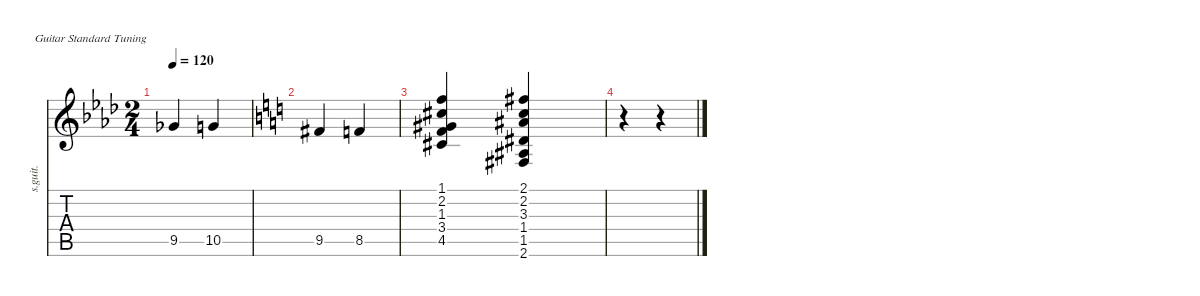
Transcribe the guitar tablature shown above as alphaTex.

\defaultSystemsLayout 4
\hideDynamics
\bracketExtendMode nobrackets
\otherSystemsTrackNameOrientation horizontal
\track ("Steel Guitar" "s.guit.") {instrument acousticguitarsteel}
\staff {score tabs}
\tuning (E4 B3 G3 D3 A2 E2)
\ts (2 4)
\beaming (8 2 2)
\tempo 120
\clef g2
\ks ab
9.5{acc b}.4{dy f instrument acousticguitarsteel beam Up} 10.5{acc forcenatural}.4{beam Up} |
\ks c
9.5{acc #}.4{beam Up} 8.5.4{beam Up} |
(1.1 2.2{acc #} 1.3{acc #} 3.4 4.5{acc #}).4{beam Up} (2.1{acc #} 2.2{acc #} 3.3{acc #} 1.4{acc #} 1.5{acc #} 2.6{acc #}).4{beam Up} |
r.4{beam Down} r.4{beam Down}
